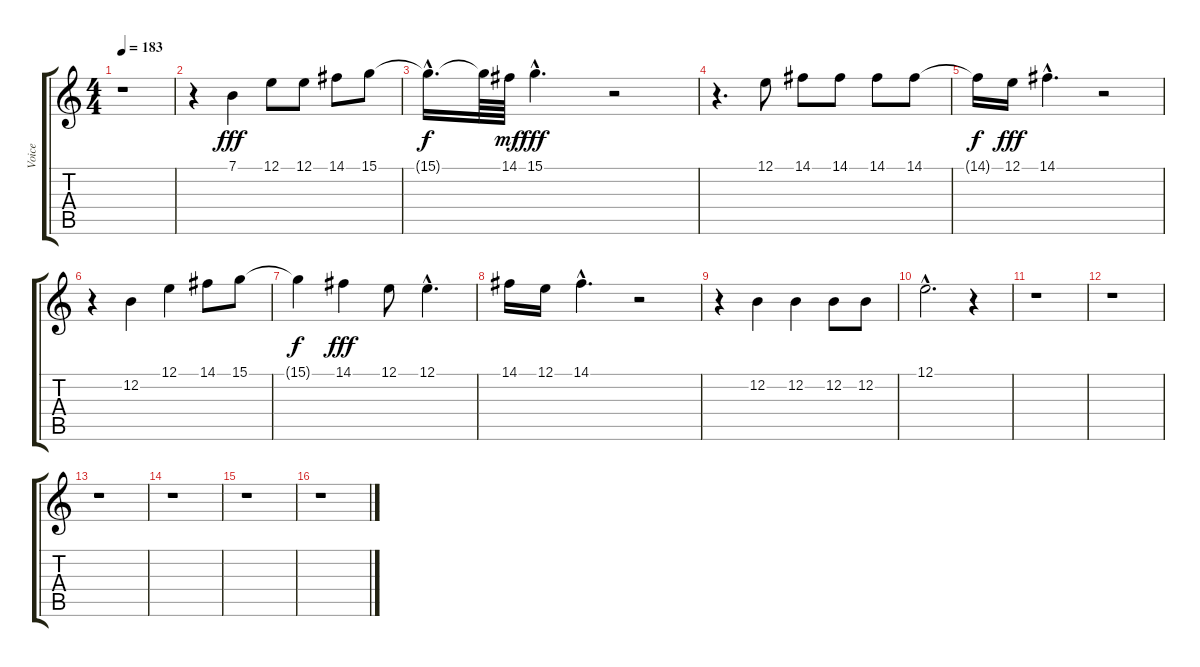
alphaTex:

\track ("Voice" "Voice") {instrument lead2sawtooth}
\staff {score tabs}
\tuning (E4 B3 G3 D3 A2 E2) {hide}
\ts (4 4)
\tempo 183
\clef g2
\ks c
r.1{dy fff} |
r.4 7.1.4 12.1.8 12.1.8 14.1.8 15.1.8 |
15.1{hac t}.16{d dy f} 15.1{t}.64 14.1.64{dy mf} 15.1{hac}.4{d dy fff} r.2 |
r.4{d} 12.1.8 14.1.8 14.1.8 14.1.8 14.1.8 |
14.1{t}.16{dy f} 12.1.16{dy fff} 14.1{hac}.4{d} r.2 |
r.4 12.2.4 12.1.4 14.1.8 15.1.8 |
15.1{t}.4{dy f} 14.1.4{dy fff} 12.1.8 12.1{hac}.4{d} |
14.1.16 12.1.16 14.1{hac}.4{d} r.2 |
r.4 12.2.4 12.2.4 12.2.8 12.2.8 |
12.1{hac}.2{d} r.4 |
r.1 |
r.1 |
r.1 |
r.1 |
r.1 |
r.1
